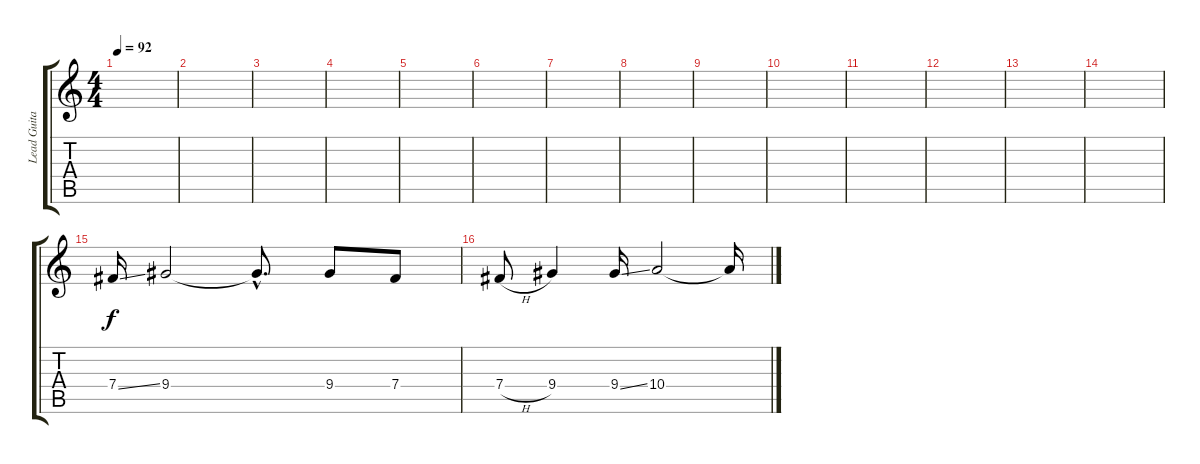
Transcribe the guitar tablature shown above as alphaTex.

\track ("Lead Guitar " "Lead Guita") {instrument distortionguitar}
\staff {score tabs}
\tuning (Db4 Ab3 E3 B2 Gb2 Db2) {hide}
\ts (4 4)
\tempo 92
\clef g2
\ks c
|
|
|
|
|
|
|
|
|
|
|
|
|
|
7.4{ss}.16 9.4.2 9.4{hac t}.8{d} 9.4.8 7.4.8 |
7.4{h}.8 9.4.4 9.4{ss}.16 10.4.2 10.4{t}.16
